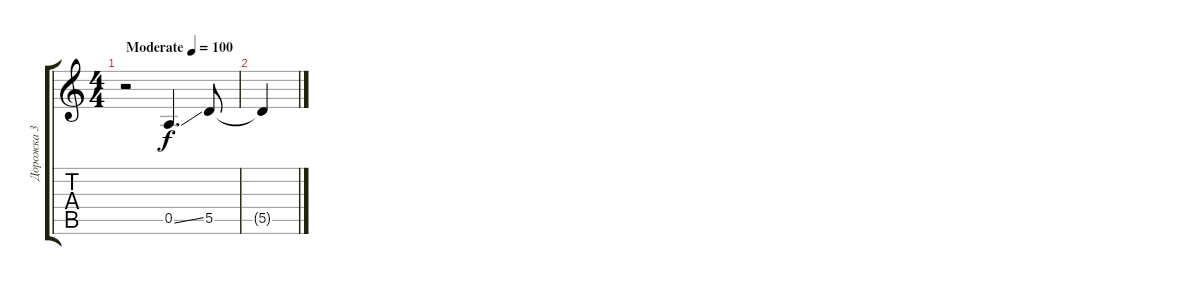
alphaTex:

\track ("Дорожка 3" "Дорожка 3") {instrument fretlessbass}
\staff {score tabs}
\tuning (E4 B3 G3 D3 A2 E2) {hide}
\ts (4 4)
\tempo (100 "Moderate")
\clef g2
\ks c
r.2{dy f instrument fretlessbass} 0.5{ss}.4{d} 5.5.8 |
5.5{t}.4
